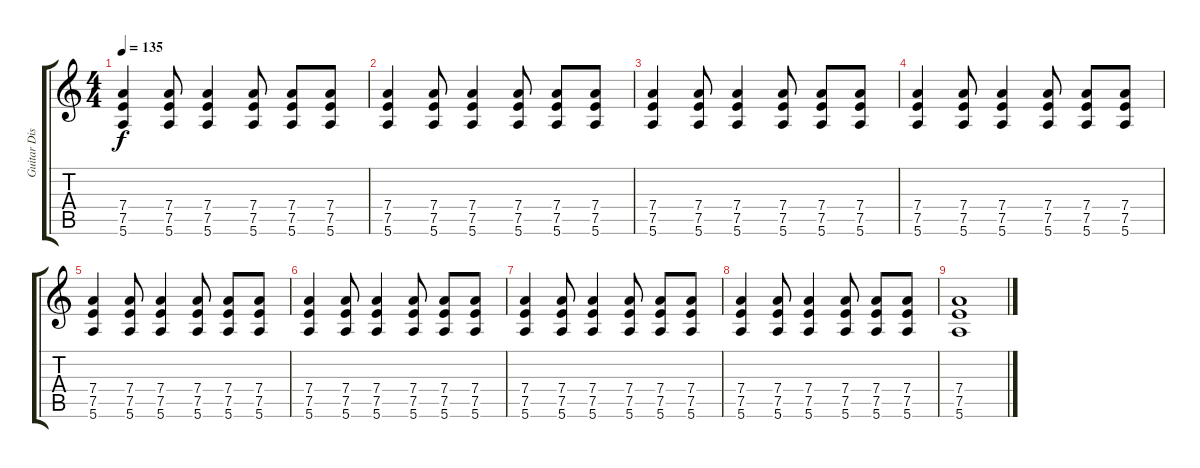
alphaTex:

\track ("Guitar Distortion" "Guitar Dis") {instrument distortionguitar}
\staff {score tabs}
\tuning (E4 B3 G3 D3 A2 E2) {hide}
\ts (4 4)
\tempo 135
\clef g2
\ks c
(7.4 7.5 5.6).4{dy f} (7.4 7.5 5.6).8 (7.4 7.5 5.6).4 (7.4 7.5 5.6).8 (7.4 7.5 5.6).8 (7.4 7.5 5.6).8 |
(7.4 7.5 5.6).4 (7.4 7.5 5.6).8 (7.4 7.5 5.6).4 (7.4 7.5 5.6).8 (7.4 7.5 5.6).8 (7.4 7.5 5.6).8 |
(7.4 7.5 5.6).4 (7.4 7.5 5.6).8 (7.4 7.5 5.6).4 (7.4 7.5 5.6).8 (7.4 7.5 5.6).8 (7.4 7.5 5.6).8 |
(7.4 7.5 5.6).4 (7.4 7.5 5.6).8 (7.4 7.5 5.6).4 (7.4 7.5 5.6).8 (7.4 7.5 5.6).8 (7.4 7.5 5.6).8 |
(7.4 7.5 5.6).4 (7.4 7.5 5.6).8 (7.4 7.5 5.6).4 (7.4 7.5 5.6).8 (7.4 7.5 5.6).8 (7.4 7.5 5.6).8 |
(7.4 7.5 5.6).4 (7.4 7.5 5.6).8 (7.4 7.5 5.6).4 (7.4 7.5 5.6).8 (7.4 7.5 5.6).8 (7.4 7.5 5.6).8 |
(7.4 7.5 5.6).4 (7.4 7.5 5.6).8 (7.4 7.5 5.6).4 (7.4 7.5 5.6).8 (7.4 7.5 5.6).8 (7.4 7.5 5.6).8 |
(7.4 7.5 5.6).4 (7.4 7.5 5.6).8 (7.4 7.5 5.6).4 (7.4 7.5 5.6).8 (7.4 7.5 5.6).8 (7.4 7.5 5.6).8 |
(7.4 7.5 5.6).1
